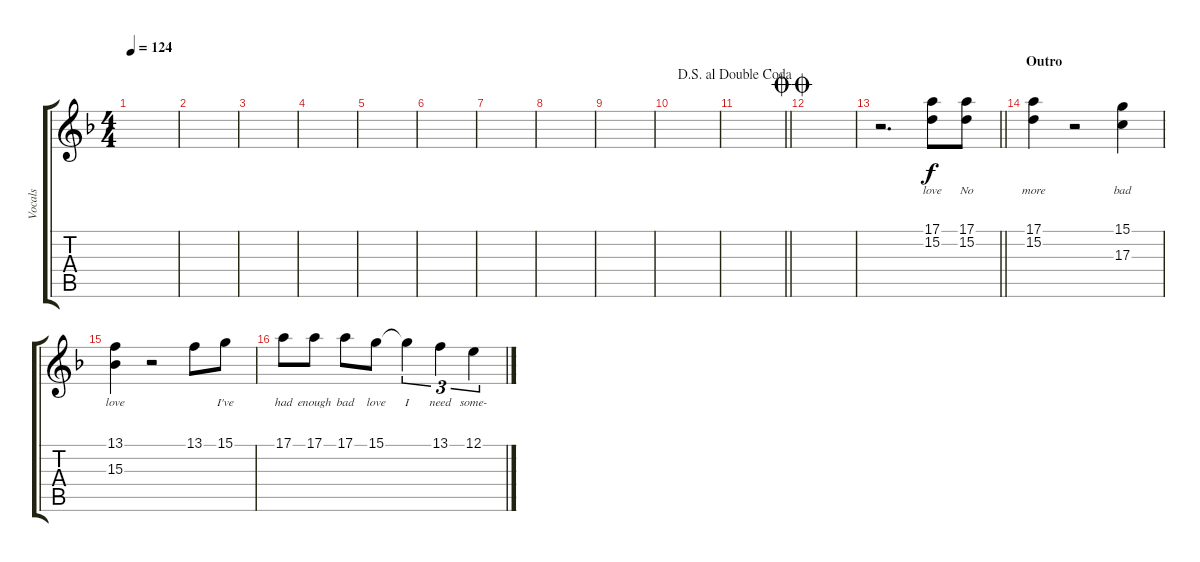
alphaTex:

\track ("Vocals" "Vocals") {instrument bassoon}
\staff {score tabs}
\tuning (E4 B3 G3 D3 A2 E2) {hide}
\ts (4 4)
\tempo 124
\clef g2
\ks f
|
|
|
|
|
|
|
|
|
|
\jump dalsegnoaldoublecoda
\barLineRight lightlight
|
\jump doublecoda
|
\barLineRight lightlight
r.2{d} (17.1 15.2).8{lyrics (0 "love") lyrics (1 "") lyrics (2 "") lyrics (3 "") lyrics (4 "")} (17.1 15.2).8{lyrics (0 "No") lyrics (1 "") lyrics (2 "") lyrics (3 "") lyrics (4 "")} |
\section ("" "Outro")
(17.1 15.2).4{lyrics (0 "more") lyrics (1 "") lyrics (2 "") lyrics (3 "") lyrics (4 "")} r.2 (15.1 17.3).4{lyrics (0 "bad") lyrics (1 "") lyrics (2 "") lyrics (3 "") lyrics (4 "")} |
(13.1 15.3).4{lyrics (0 "love") lyrics (1 "") lyrics (2 "") lyrics (3 "") lyrics (4 "")} r.2 13.1.8{lyrics (0 "") lyrics (1 "") lyrics (2 "") lyrics (3 "") lyrics (4 "")} 15.1.8{lyrics (0 "I've") lyrics (1 "") lyrics (2 "") lyrics (3 "") lyrics (4 "")} |
17.1.8{lyrics (0 "had") lyrics (1 "") lyrics (2 "") lyrics (3 "") lyrics (4 "")} 17.1.8{lyrics (0 "enough") lyrics (1 "") lyrics (2 "") lyrics (3 "") lyrics (4 "")} 17.1.8{lyrics (0 "bad") lyrics (1 "") lyrics (2 "") lyrics (3 "") lyrics (4 "")} 15.1.8{lyrics (0 "love") lyrics (1 "") lyrics (2 "") lyrics (3 "") lyrics (4 "")} 15.1{t}.4{tu (3 2) lyrics (0 "I") lyrics (1 "") lyrics (2 "") lyrics (3 "") lyrics (4 "")} 13.1.4{tu (3 2) lyrics (0 "need") lyrics (1 "") lyrics (2 "") lyrics (3 "") lyrics (4 "")} 12.1.4{tu (3 2) lyrics (0 "some-") lyrics (1 "") lyrics (2 "") lyrics (3 "") lyrics (4 "")}
